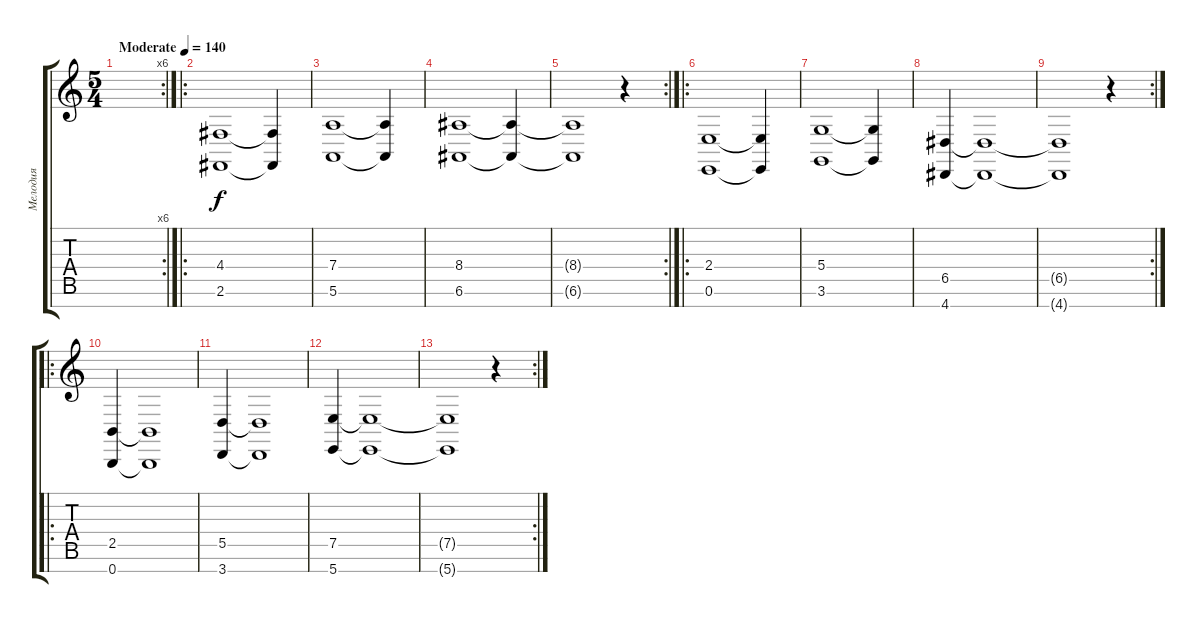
\track ("Мелодия" "Мелодия") {instrument stringensemble1}
\staff {score tabs}
\tuning (E4 B3 G3 D3 A2 E2 B1) {hide}
\rc 6
\ts (5 4)
\tempo (140 "Moderate")
\clef g2
\ks c
|
\ro
(4.4 2.6).1 (4.4{t} 2.6{t}).4 |
(7.4 5.6).1 (7.4{t} 5.6{t}).4 |
(8.4 6.6).1 (8.4{t} 6.6{t}).4 |
\rc 2
(8.4{t} 6.6{t}).1 r.4 |
\ro
(2.4 0.6).1 (2.4{t} 0.6{t}).4 |
(5.4 3.6).1 (5.4{t} 3.6{t}).4 |
(6.5 4.7).4 (6.5{t} 4.7{t}).1 |
\rc 2
(6.5{t} 4.7{t}).1 r.4 |
\ro
(2.5 0.7).4 (2.5{t} 0.7{t}).1 |
(5.5 3.7).4 (5.5{t} 3.7{t}).1 |
(7.5 5.7).4 (7.5{t} 5.7{t}).1 |
\rc 2
(7.5{t} 5.7{t}).1 r.4
